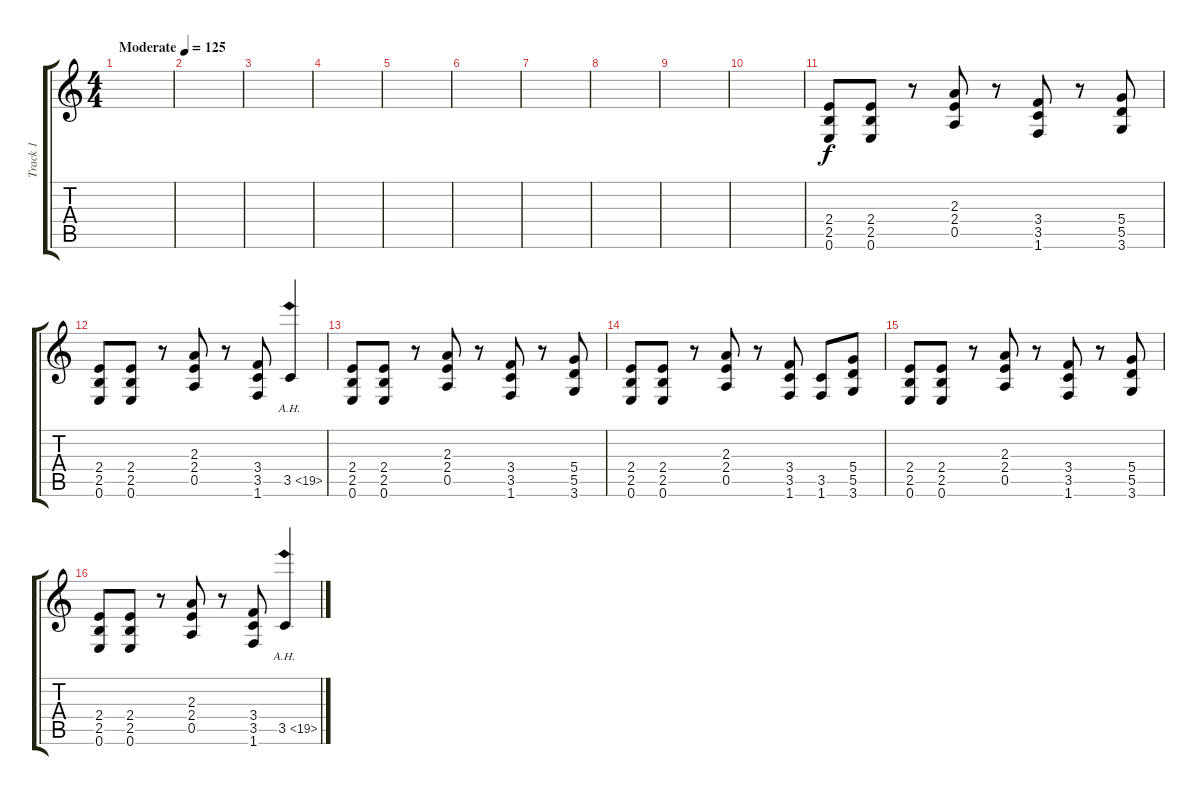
\track ("Track 1" "Track 1") {instrument distortionguitar}
\staff {score tabs}
\tuning (E4 B3 G3 D3 A2 E2) {hide}
\ts (4 4)
\tempo (125 "Moderate")
\clef g2
\ks c
|
|
|
|
|
|
|
|
|
|
(2.4 2.5 0.6).8 (2.4 2.5 0.6).8 r.8 (2.3 2.4 0.5).8 r.8 (3.4 3.5 1.6).8 r.8 (5.4 5.5 3.6).8 |
(2.4 2.5 0.6).8 (2.4 2.5 0.6).8 r.8 (2.3 2.4 0.5).8 r.8 (3.4 3.5 1.6).8 3.5{ah 16}.4 |
(2.4 2.5 0.6).8 (2.4 2.5 0.6).8 r.8 (2.3 2.4 0.5).8 r.8 (3.4 3.5 1.6).8 r.8 (5.4 5.5 3.6).8 |
(2.4 2.5 0.6).8 (2.4 2.5 0.6).8 r.8 (2.3 2.4 0.5).8 r.8 (3.4 3.5 1.6).8 (3.5 1.6).8 (5.4 5.5 3.6).8 |
(2.4 2.5 0.6).8 (2.4 2.5 0.6).8 r.8 (2.3 2.4 0.5).8 r.8 (3.4 3.5 1.6).8 r.8 (5.4 5.5 3.6).8 |
(2.4 2.5 0.6).8 (2.4 2.5 0.6).8 r.8 (2.3 2.4 0.5).8 r.8 (3.4 3.5 1.6).8 3.5{ah 16}.4
